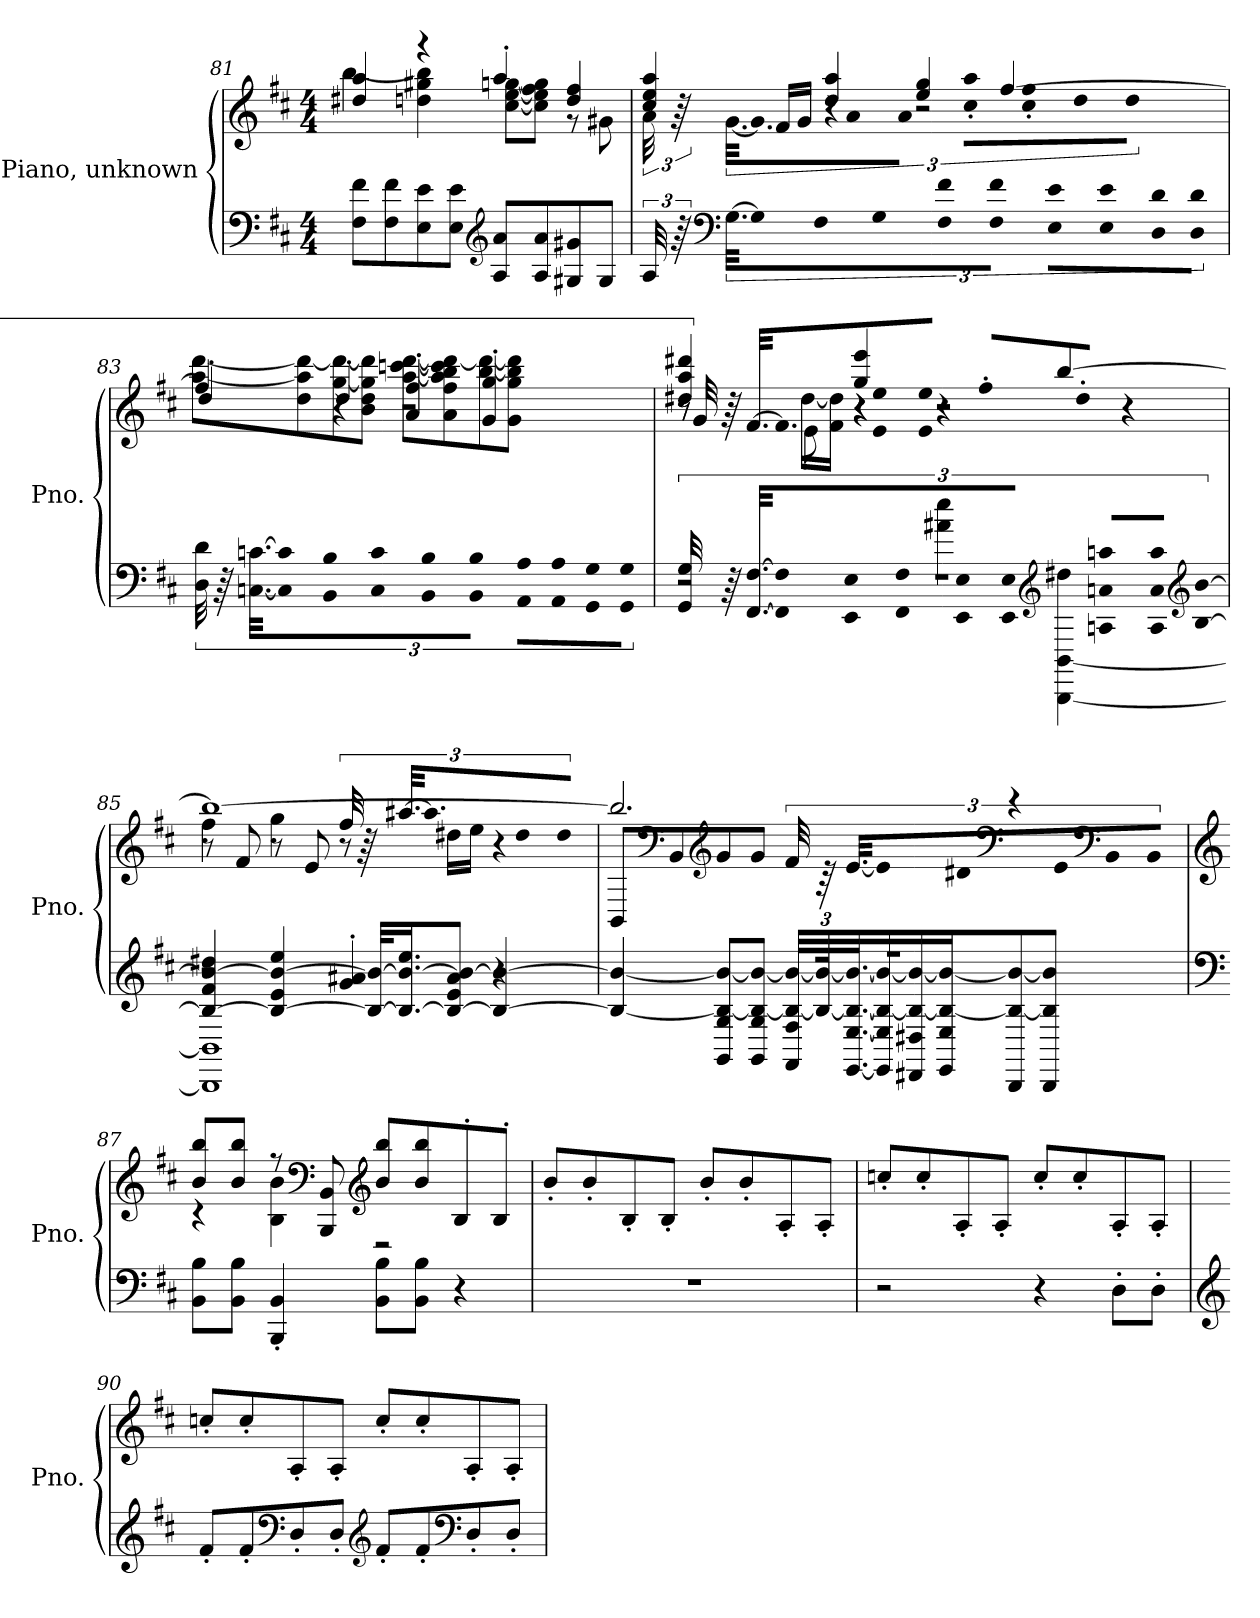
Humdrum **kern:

**kern	**kern
*part1	*part1
*staff2	*staff1
*I"Piano, unknown	*
*I'Pno.	*
*clefF4	*clefG2
*k[f#c#]	*k[f#c#]
*M4/4	*M4/4
=81	=81
*	*^
8F#\ 8f#\L	4dd#X/ 4aa/	[4bb\
8F#\ 8f#\	.	.
8E\ 8e\	4r	4ddn\ 4gg#X\ 4bb\]
8E\ 8e\J	.	.
*clefG2	*	*
8A/ 8a/L	4aa'/	[8cc#\ [8ee\ [8ggn\L
8A/ 8a/	.	8cc#\] 8ee\] 8ff#\ 8gg\]J
8G#X/ 8g#X/	4dd/ 4ff#/	8r
8G#/J	.	8g#X\
!!LO:LB:g=z
=82	=82	=82
*	*	*^
48A/	4cc#/ 4ee/ 4aa/	48a\	8r
96r	.	96r	.
*clefF4	*	*	*
[48.G\KLL	.	[48.g\KKL	.
16G\]	.	8.g\]	.
16F#\	.	.	16f#/LL
16G\J	.	.	16g/JJ
8F#\ 8f#\	4dd/ 4aa/	8a\	4r
8F#\ 8f#\J	.	8a\J	.
8E\ 8e\L	4ee/ 4gg/	8cc#\' 8aa\'L	2r
8E\ 8e\	.	8cc#\' 8ff#\'	.
8D\ 8d\	[4ff#/	8dd\	.
8D\ 8d\J	.	8dd\J	.
=83	=83	=83	=83
48D\ 48d\	4ff#/]	[8aa\ [8ddd\L	4dd'/
96r	.	.	.
[48.Cn\ [48.cn\KLL	.	.	.
16C\] 16c\]	.	.	.
16BB\ 16B\	.	8dd\ 8aa\] 8ddd\_	.
16C\ 16c\J	.	.	.
8BB\ 8B\	4r	[8gg\ 8ddd\_	4dd'/
8BB\ 8B\J	.	8b\ 8dd\ 8gg\] 8ddd\]J	.
8AA\ 8A\L	2r	[8aa\ [8cccn\ [8ddd\L	4a/' 4ff#/'
8AA\ 8A\	.	8a\ 8ff#\ 8aa\] 8bb\ 8ccc\] 8ddd\_	.
8GG\ 8G\	.	[8bb\ 8ddd\_	4g/' 4gg/'
8GG\ 8G\J	.	8g\ 8gg\ 8bb\] 8ddd\]J	.
!!LO:LB:g=z
=84	=84	=84	=84
*^	*	*	*^
*	*^	*	*	*	*
1r	2r	48GG/ 48G/	4dd#X/ 4aa/ 4ddd#X/	8r	48g/	8r
.	.	96r	.	.	96r	.
.	.	[48.FF#/ [48.F#/KLL	.	.	[48.f#/KKL	.
.	.	16FF#/] 16F#/]	.	.	8.f#/]	.
.	.	16EE/ 16E/	.	[16dd#\LL	.	8e'\
.	.	16FF#/ 16F#/J	.	16f#\ 16dd#\]JJ	.	.
.	.	8EE/ 8E/	4gg/ 4eee/	4r	8e/ 8ee/	4r
.	.	8EE/ 8E/J	.	.	8e/ 8ee/J	.
.	4a#X\ 4ee\	8CCn/ 8Cn/ 8cn/L	4r	2r	8ff#'/L	2r
.	.	8CC/ 8C/ 8c/J	.	.	8dd#'/J	.
*clefG2	*	*	*	*	*	*
.	[4BBB\ [4BB\ 4dd#X\	[4B/ [4b/	[4bb/	.	4r	.
*	*	*	*	*	*v	*v
=85	=85	=85	=85	=85	=85
2r	1BBB] 1BB]	4B/_ 4f#/ 4b/_ 4dd#X/	1bb_	4ff#\	8r
.	.	.	.	.	8f#/
.	.	4B/_ 4e/ 4b/_ 4ee/	.	4gg\	8r
.	.	.	.	.	8e/
4g/' 4a#X/'	.	32B/_ 32b/_KLL	.	8r	48ff#/
.	.	.	.	.	96r
.	.	16.B/_ 16.b/_ 16.ee/J	.	.	[48.aa#X/KKL
.	.	.	.	.	8.aa#/]
.	.	8B/_ 8e/ 8a#/ 8b/_J	.	16dd#X\LL	.
.	.	.	.	16ee\JJ	.
4r	.	4B/_ 4b/_	.	4r	8dd#/
.	.	.	.	.	8dd#/J
*	*v	*v	*	*	*
*	*	*	*v	*v
!!LO:LB:g=z
=86	=86	=86	=86
1r	4B/_ 4b/_	2.bb/]	8BB/L
*	*	*clefF4	*
.	.	.	8BB/
*	*	*clefG2	*
.	8GG/ 8G/ 8B/_ 8b/_L	.	8g/
.	8GG/ 8G/ 8B/_ 8b/_J	.	8g/J
*	*Xbrackettup	*	*
.	48FF#/ 48F#/ 48B/_ 48b/_LLL	.	48f#/
.	96B/_ 96b/_K	.	96r
.	[48.EE/ [48.E/ 48.B/_ 48.b/_J	.	[48.e/KLL
.	16EE/] 16E/] 16B/_ 16b/_	.	16e/]
.	16DD#X/ 16D#X/ 16B/_ 16b/_	.	16d#X/
.	16EE/ 16E/ 16B/_ 16b/_J	.	16e/J
*	*	*clefF4	*
.	8BBB/ 8B/_ 8b/_	4r	8BB/
.	8BBB/ 8B/] 8b/]J	.	8BB/J
*v	*v	*	*
=87	=87	=87
*clefF4	*clefG2	*
8BB\ 8B\L	8b/ 8bb/L	4r
8BB\ 8B\J	8b/ 8bb/J	.
4BBB/' 4BB/'	8r	4B\ 4b\
*	*clefF4	*
.	8BBB/ 8BB/	.
*	*clefG2	*
8BB\ 8B\L	8b/ 8bb/L	2r
8BB\ 8B\J	8b/ 8bb/	.
4r	8B'/	.
.	8B'/J	.
*	*v	*v
!!LO:LB:g=z
=88	=88
1r	8b'/L
.	8b'/
.	8B'/
.	8B'/J
.	8b'/L
.	8b'/
.	8A'/
.	8A'/J
=89	=89
2r	8ccn'/L
.	8cc'/
.	8A'/
.	8A'/J
4r	8cc'/L
.	8cc'/
8D'\L	8A'/
8D'\J	8A'/J
=90	=90
*clefG2	*
8f#'/L	8ccn'/L
8f#'/	8cc'/
*clefF4	*
8D'/	8A'/
8D'/J	8A'/J
*clefG2	*
8f#'/L	8cc'/L
8f#'/	8cc'/
*clefF4	*
8D'/	8A'/
8D'/J	8A'/J
=	=
*-	*-
